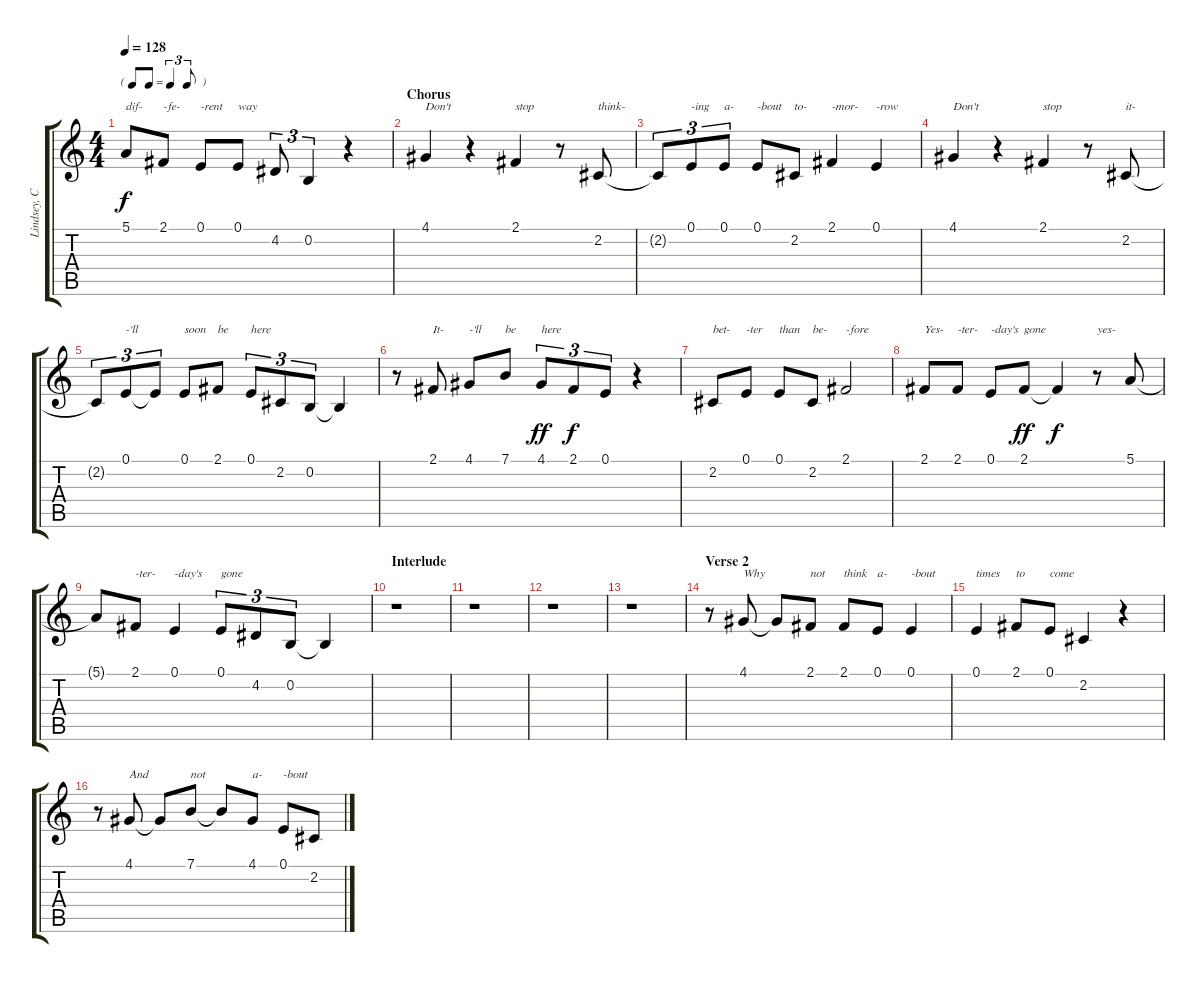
\track ("Lindsey, Christine & Stevie - Vocals" "Lindsey, C") {instrument lead6voice}
\staff {score tabs}
\tuning (E4 B3 G3 D3 A2 E2) {hide}
\ts (4 4)
\tf triplet8th
\tempo 128
\clef g2
\ks c
5.1.8{txt "dif-" dy f} 2.1.8{txt "-fe-"} 0.1.8{txt "-rent"} 0.1.8{txt "way"} 4.2.8{tu (3 2)} 0.2.4{tu (3 2)} r.4 |
\section ("" "Chorus")
4.1.4{txt "Don't"} r.4 2.1.4{txt "stop"} r.8 2.2.8{txt "think-"} |
2.2{t}.8{tu (3 2)} 0.1.8{tu (3 2) txt "-ing"} 0.1.8{tu (3 2) txt "a-"} 0.1.8{txt "-bout"} 2.2.8{txt "to-"} 2.1.4{txt "-mor-"} 0.1.4{txt "-row"} |
4.1.4{txt "Don't"} r.4 2.1.4{txt "stop"} r.8 2.2.8{txt "it-"} |
2.2{t}.8{tu (3 2)} 0.1.8{tu (3 2) txt "-'ll"} 0.1{t}.8{tu (3 2)} 0.1.8{txt "soon"} 2.1.8{txt "be"} 0.1.8{tu (3 2) txt "here"} 2.2.8{tu (3 2)} 0.2.8{tu (3 2)} 0.2{t}.4 |
r.8 2.1.8{txt "It-"} 4.1.8{txt "-'ll"} 7.1.8{txt "be"} 4.1.8{tu (3 2) txt "here" dy ff} 2.1.8{tu (3 2) dy f} 0.1.8{tu (3 2)} r.4 |
2.2.8{txt "bet-"} 0.1.8{txt "-ter"} 0.1.8{txt "than"} 2.2.8{txt "be-"} 2.1.2{txt "-fore"} |
2.1.8{txt "Yes-"} 2.1.8{txt "-ter-"} 0.1.8{txt "-day's"} 2.1.8{txt "gone" dy ff} 2.1{t}.4{dy f} r.8{txt "yes-"} 5.1.8 |
5.1{t}.8 2.1.8{txt "-ter-"} 0.1.4{txt "-day's"} 0.1.8{tu (3 2) txt "gone"} 4.2.8{tu (3 2)} 0.2.8{tu (3 2)} 0.2{t}.4 |
\section ("" "Interlude")
r.1 |
r.1 |
r.1 |
r.1 |
\section ("" "Verse 2")
r.8 4.1.8{txt "Why"} 4.1{t}.8 2.1.8{txt "not"} 2.1.8{txt "think"} 0.1.8{txt "a-"} 0.1.4{txt "-bout"} |
0.1.4{txt "times"} 2.1.8{txt "to"} 0.1.8{txt "come"} 2.2.4 r.4 |
r.8 4.1.8{txt "And"} 4.1{t}.8 7.1.8{txt "not"} 7.1{t}.8 4.1.8{txt "a-"} 0.1.8{txt "-bout"} 2.2.8
